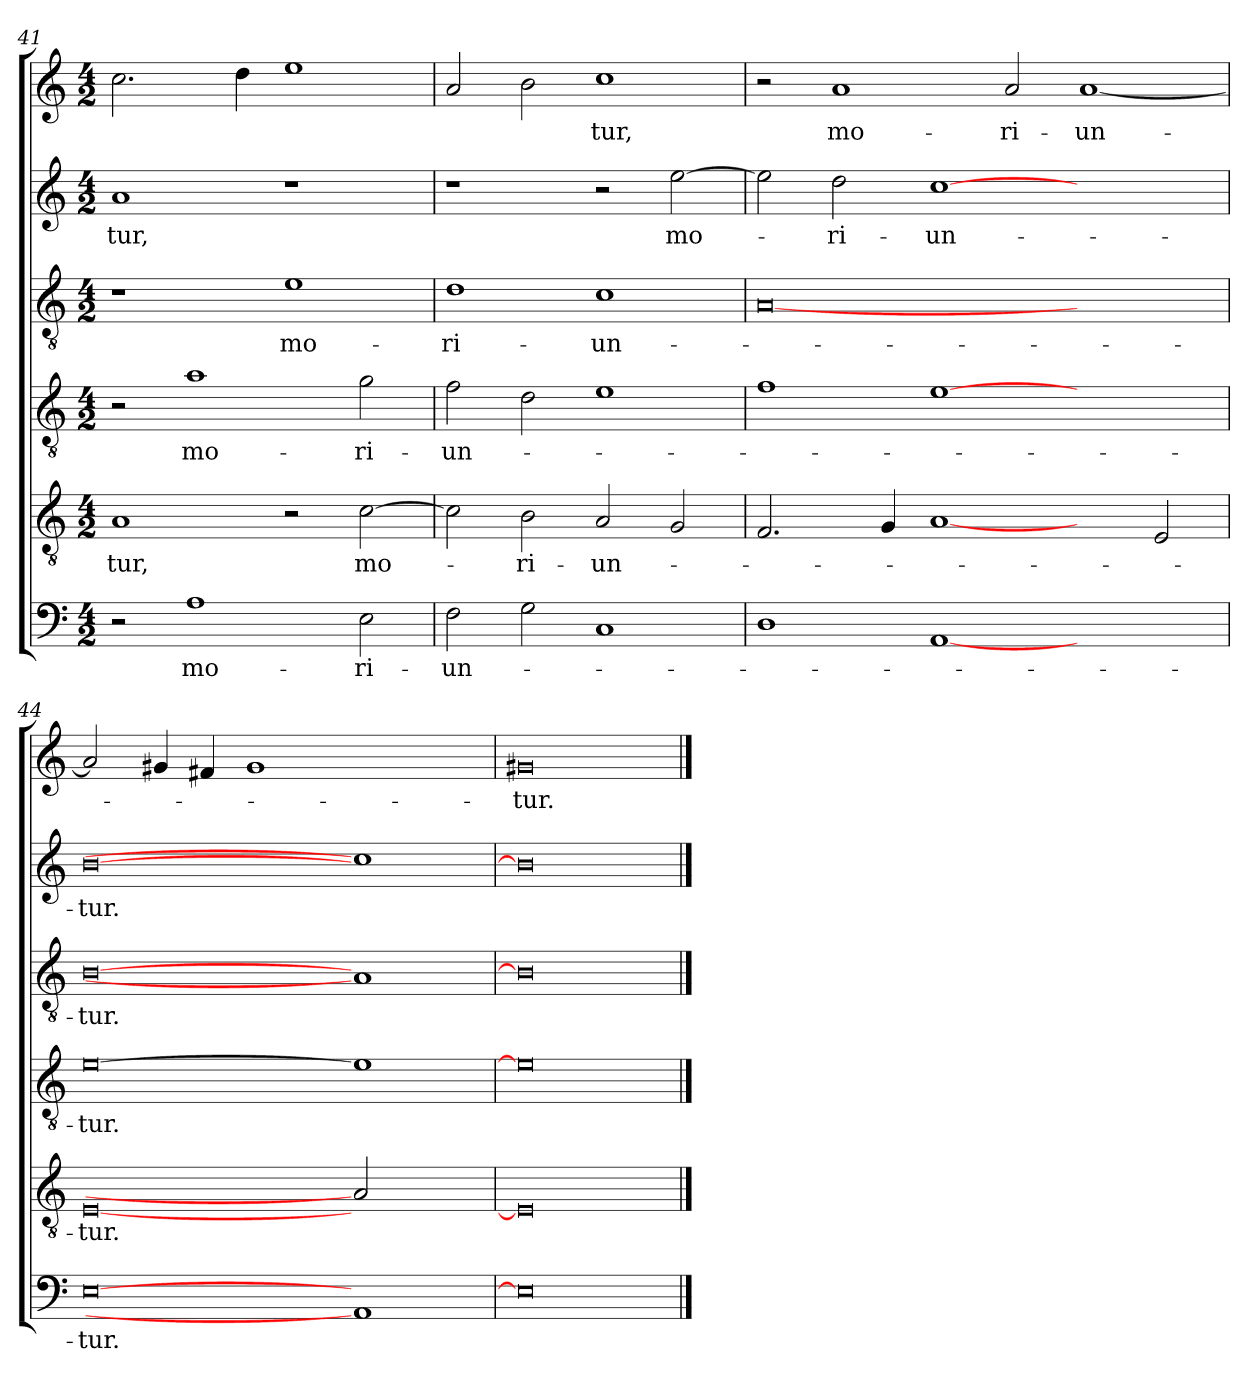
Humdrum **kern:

**kern	**text	**kern	**text	**kern	**text	**kern	**text	**kern	**text	**kern	**text
*part6	*part6	*part5	*part5	*part4	*part4	*part3	*part3	*part2	*part2	*part1	*part1
*staff6	*staff6	*staff5	*staff5	*staff4	*staff4	*staff3	*staff3	*staff2	*staff2	*staff1	*staff1
*clefF4	*	*clefGv2	*	*clefGv2	*	*clefGv2	*	*clefG2	*	*clefG2	*
*k[]	*	*k[]	*	*k[]	*	*k[]	*	*k[]	*	*k[]	*
*C:	*	*C:	*	*C:	*	*C:	*	*C:	*	*C:	*
*M4/2	*	*M4/2	*	*M4/2	*	*M4/2	*	*M4/2	*	*M4/2	*
=41	=41	=41	=41	=41	=41	=41	=41	=41	=41	=41	=41
2r	.	1A	-tur,	2r	.	1r	.	1a	-tur,	2.cc\	.
1A	mo-	.	.	1a	mo-	.	.	.	.	.	.
.	.	.	.	.	.	.	.	.	.	4dd\	.
.	.	2r	.	.	.	1e	mo-	1r	.	1ee	.
2E\	-ri-	[2c\	mo-	2g\	-ri-	.	.	.	.	.	.
=42	=42	=42	=42	=42	=42	=42	=42	=42	=42	=42	=42
2F\	-un-	2c\]	.	2f\	-un-	1d	-ri-	1r	.	2a/	.
2G\	.	2B\	-ri-	2d\	.	.	.	.	.	2b\	.
1C	.	2A/	-un-	1e	.	1c	-un-	2r	.	1cc	-tur,
.	.	2G/	.	.	.	.	.	[2ee\	mo-	.	.
=43	=43	=43	=43	=43	=43	=43	=43	=43	=43	=43	=43
1D	.	2.F/	.	1f	.	[0A	.	2ee\]	.	2r	.
.	.	.	.	.	.	.	.	2dd\	-ri-	1a	mo-
.	.	4G/	.	.	.	.	.	.	.	.	.
[1AA	.	[1A	.	[1e	.	.	.	[1cc	-un-	.	.
.	.	.	.	.	.	.	.	.	.	2a/	-ri-
1ryy	.	2ryy	.	1ryy	.	1ryy	.	1ryy	.	[1a	-un-
.	.	2E/	.	.	.	.	.	.	.	.	.
=44	=44	=44	=44	=44	=44	=44	=44	=44	=44	=44	=44
[0E	-tur.	[0E	-tur.	[0e	-tur.	[0B	-tur.	[0b	-tur.	2a/]	.
.	.	.	.	.	.	.	.	.	.	4g#X/	.
.	.	.	.	.	.	.	.	.	.	4f#X/	.
.	.	.	.	.	.	.	.	.	.	1g#	.
1AA]	.	2A]	.	1e]	.	1A]	.	1cc]	.	1ryy	.
.	.	2ryy	.	.	.	.	.	.	.	.	.
=45	=45	=45	=45	=45	=45	=45	=45	=45	=45	=45	=45
0E]	.	0E]	.	0e]	.	0B]	.	0b]	.	0g#X	-tur.
==	==	==	==	==	==	==	==	==	==	==	==
*-	*-	*-	*-	*-	*-	*-	*-	*-	*-	*-	*-
